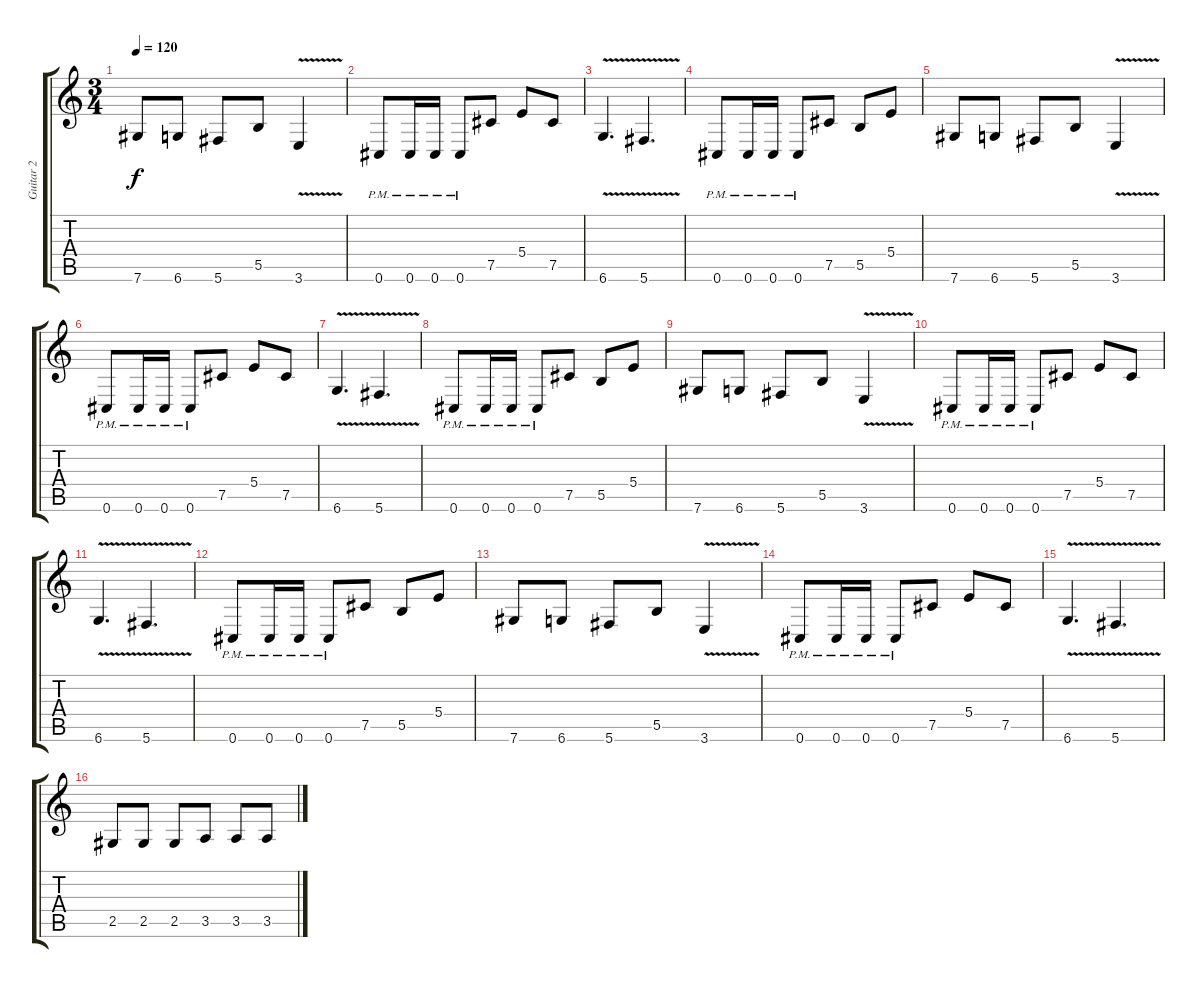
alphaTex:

\track ("Guitar 2" "Guitar 2") {instrument distortionguitar}
\staff {score tabs}
\tuning (Db4 Ab3 E3 B2 Gb2 Db2) {hide}
\ts (3 4)
\tempo 120
\clef g2
\ks c
7.6.8{dy f} 6.6.8 5.6.8 5.5.8 3.6{v}.4 |
0.6{pm}.8 0.6{pm}.16 0.6{pm}.16 0.6{pm}.8 7.5.8 5.4.8 7.5.8 |
6.6{v}.4{d} 5.6{v}.4{d} |
0.6{pm}.8 0.6{pm}.16 0.6{pm}.16 0.6{pm}.8 7.5.8 5.5.8 5.4.8 |
7.6.8 6.6.8 5.6.8 5.5.8 3.6{v}.4 |
0.6{pm}.8 0.6{pm}.16 0.6{pm}.16 0.6{pm}.8 7.5.8 5.4.8 7.5.8 |
6.6{v}.4{d} 5.6{v}.4{d} |
0.6{pm}.8 0.6{pm}.16 0.6{pm}.16 0.6{pm}.8 7.5.8 5.5.8 5.4.8 |
7.6.8 6.6.8 5.6.8 5.5.8 3.6{v}.4 |
0.6{pm}.8 0.6{pm}.16 0.6{pm}.16 0.6{pm}.8 7.5.8 5.4.8 7.5.8 |
6.6{v}.4{d} 5.6{v}.4{d} |
0.6{pm}.8 0.6{pm}.16 0.6{pm}.16 0.6{pm}.8 7.5.8 5.5.8 5.4.8 |
7.6.8 6.6.8 5.6.8 5.5.8 3.6{v}.4 |
0.6{pm}.8 0.6{pm}.16 0.6{pm}.16 0.6{pm}.8 7.5.8 5.4.8 7.5.8 |
6.6{v}.4{d} 5.6{v}.4{d} |
2.5.8 2.5.8 2.5.8 3.5.8 3.5.8 3.5.8
